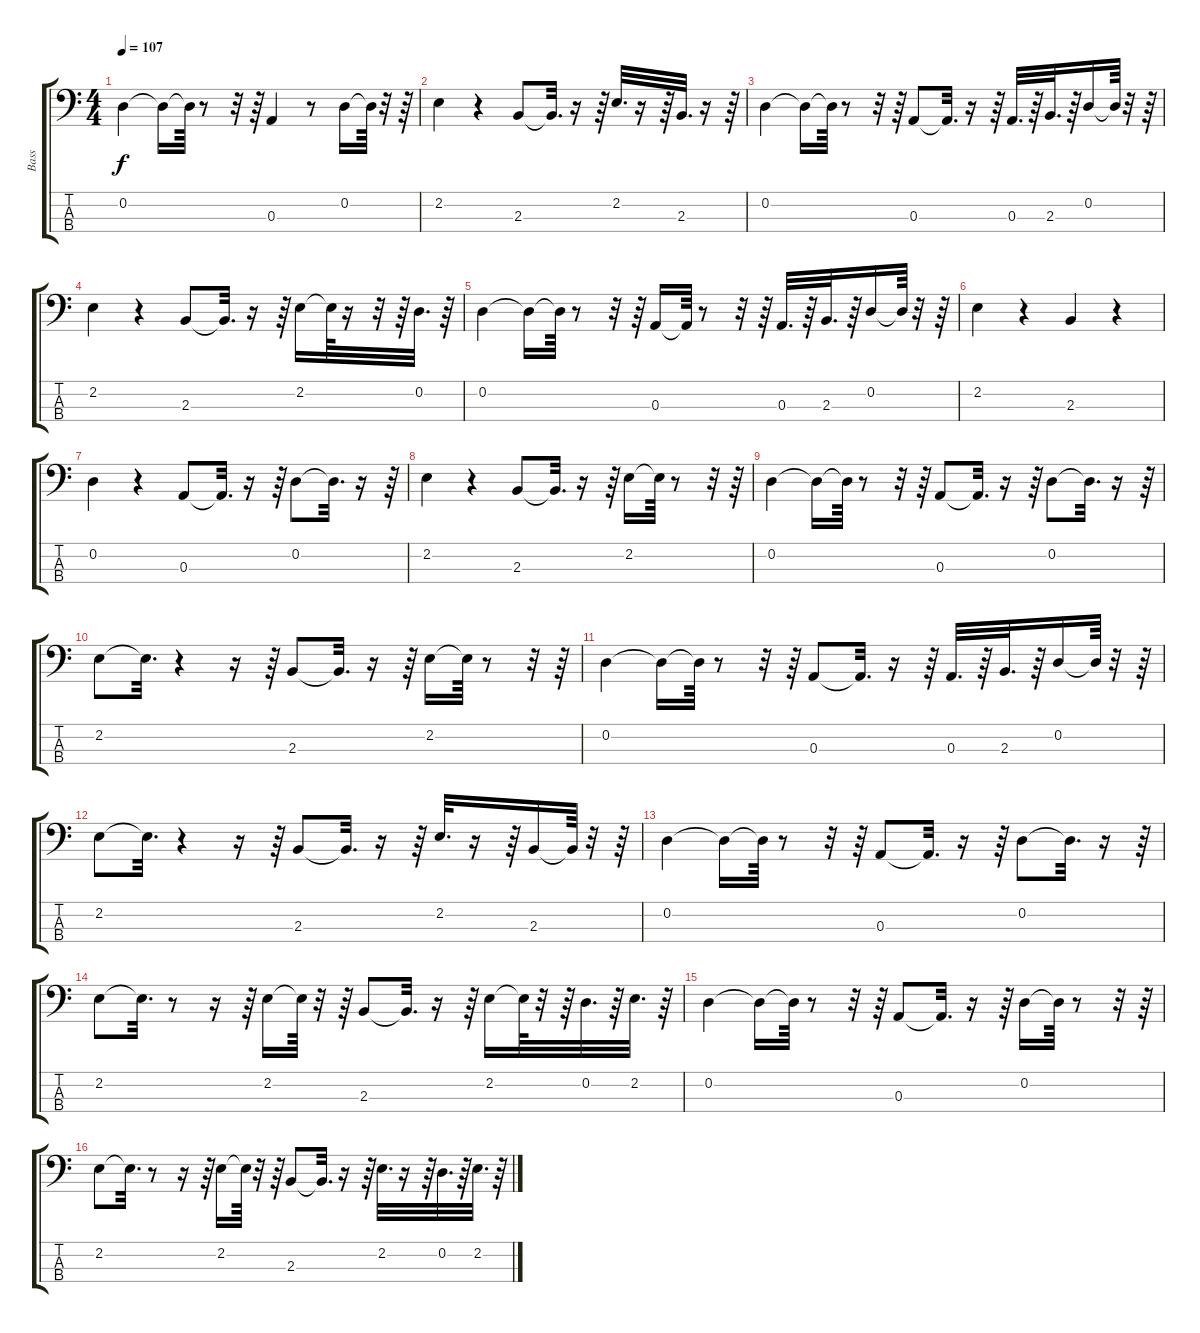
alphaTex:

\track ("Bass" "Bass") {instrument electricbassfinger}
\staff {score tabs}
\tuning (G2 D2 A1 E1) {hide}
\ts (4 4)
\tempo 107
\clef f4
\ks c
0.2.4{dy f} 0.2{t}.16 0.2{t}.64 r.8 r.32 r.64 0.3.4 r.8 0.2.16 0.2{t}.64 r.32 r.64 |
2.2.4 r.4 2.3.8 2.3{t}.32{d} r.16 r.64 2.2.32{d} r.16 r.64 2.3.32{d} r.16 r.64 |
0.2.4 0.2{t}.16 0.2{t}.64 r.8 r.32 r.64 0.3.8 0.3{t}.32{d} r.16 r.64 0.3.32{d} r.64 2.3.32{d} r.64 0.2.16 0.2{t}.64 r.32 r.64 |
2.2.4 r.4 2.3.8 2.3{t}.32{d} r.16 r.64 2.2.16 2.2{t}.64 r.16 r.32 r.64 0.2.32{d} r.64 |
0.2.4 0.2{t}.16 0.2{t}.64 r.8 r.32 r.64 0.3.16 0.3{t}.64 r.8 r.32 r.64 0.3.32{d} r.64 2.3.32{d} r.64 0.2.16 0.2{t}.64 r.32 r.64 |
2.2.4 r.4 2.3.4 r.4 |
0.2.4 r.4 0.3.8 0.3{t}.32{d} r.16 r.64 0.2.8 0.2{t}.32{d} r.16 r.64 |
2.2.4 r.4 2.3.8 2.3{t}.32{d} r.16 r.64 2.2.16 2.2{t}.64 r.8 r.32 r.64 |
0.2.4 0.2{t}.16 0.2{t}.64 r.8 r.32 r.64 0.3.8 0.3{t}.32{d} r.16 r.64 0.2.8 0.2{t}.32{d} r.16 r.64 |
2.2.8 2.2{t}.32{d} r.4 r.16 r.64 2.3.8 2.3{t}.32{d} r.16 r.64 2.2.16 2.2{t}.64 r.8 r.32 r.64 |
0.2.4 0.2{t}.16 0.2{t}.64 r.8 r.32 r.64 0.3.8 0.3{t}.32{d} r.16 r.64 0.3.32{d} r.64 2.3.32{d} r.64 0.2.16 0.2{t}.64 r.32 r.64 |
2.2.8 2.2{t}.32{d} r.4 r.16 r.64 2.3.8 2.3{t}.32{d} r.16 r.64 2.2.32{d} r.16 r.64 2.3.16 2.3{t}.64 r.32 r.64 |
0.2.4 0.2{t}.16 0.2{t}.64 r.8 r.32 r.64 0.3.8 0.3{t}.32{d} r.16 r.64 0.2.8 0.2{t}.32{d} r.16 r.64 |
2.2.8 2.2{t}.32{d} r.8 r.16 r.64 2.2.16 2.2{t}.64 r.32 r.64 2.3.8 2.3{t}.32{d} r.16 r.64 2.2.16 2.2{t}.64 r.32 r.64 0.2.32{d} r.64 2.2.32{d} r.64 |
0.2.4 0.2{t}.16 0.2{t}.64 r.8 r.32 r.64 0.3.8 0.3{t}.32{d} r.16 r.64 0.2.16 0.2{t}.64 r.8 r.32 r.64 |
2.2.8 2.2{t}.32{d} r.8 r.16 r.64 2.2.16 2.2{t}.64 r.32 r.64 2.3.8 2.3{t}.32{d} r.16 r.64 2.2.32{d} r.16 r.64 0.2.32{d} r.64 2.2.32{d} r.64
